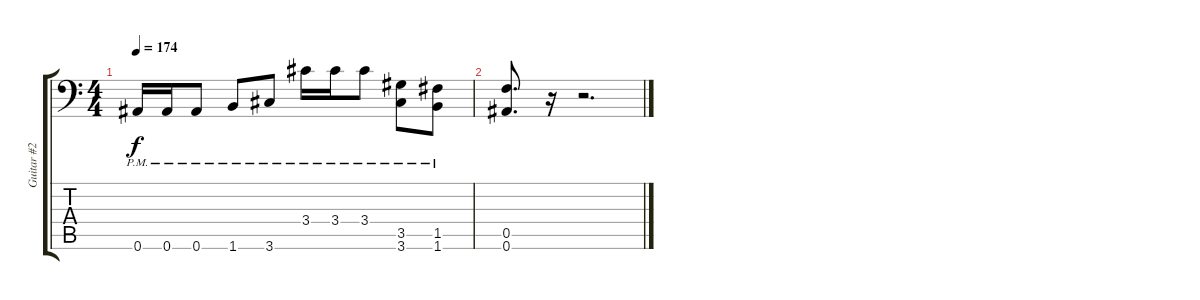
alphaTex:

\track ("Guitar #2" "Guitar #2") {instrument overdrivenguitar}
\staff {score tabs}
\tuning (C4 G3 Eb3 Bb2 F2 Bb1) {hide}
\ts (4 4)
\tempo 174
\clef f4
\ks c
0.6{pm}.16{dy f} 0.6{pm}.16 0.6{pm}.8 1.6{pm}.8 3.6{pm}.8 3.4{pm}.16 3.4{pm}.16 3.4{pm}.8 (3.5{pm} 3.6{pm}).8 (1.5{pm} 1.6{pm}).8 |
(0.5 0.6).8{d} r.16 r.2{d}
